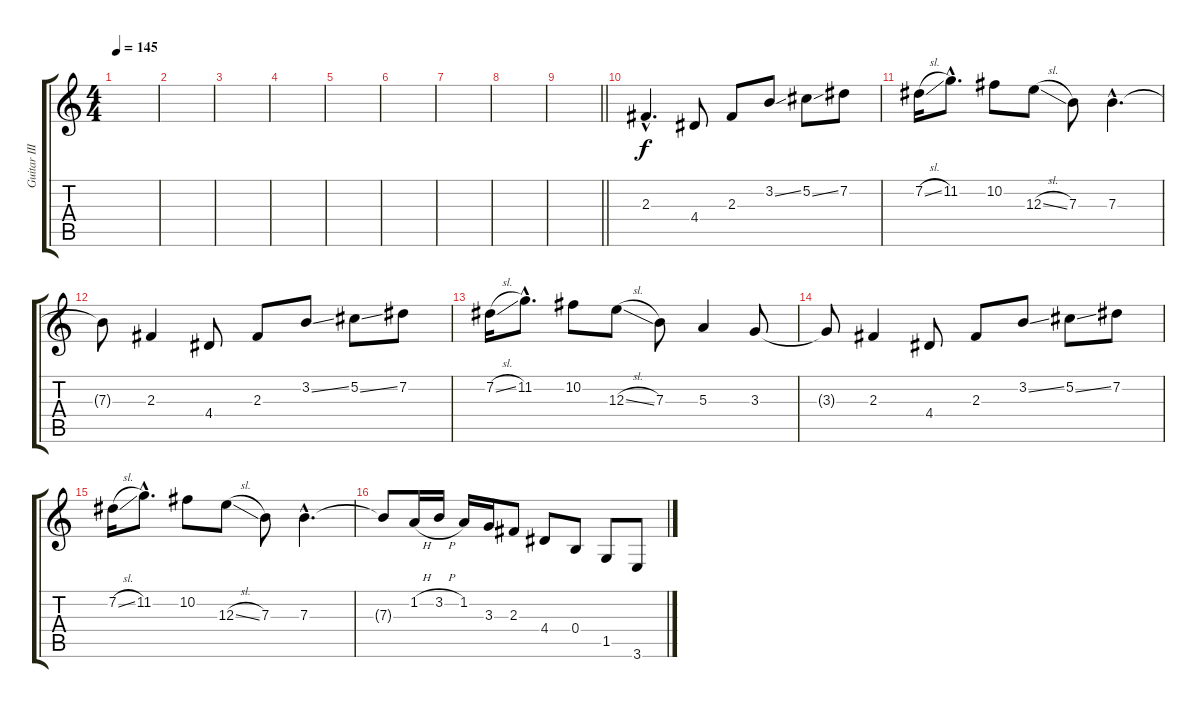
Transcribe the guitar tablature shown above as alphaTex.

\track ("Guitar III" "Guitar III") {instrument distortionguitar}
\staff {score tabs}
\tuning (Db4 Ab3 E3 B2 Gb2 Db2) {hide}
\ts (4 4)
\tempo 145
\clef g2
\ks c
|
|
|
|
|
|
|
|
\barLineRight lightlight
|
2.3{hac}.4{d volume 16} 4.4.8 2.3.8 3.2{ss}.8 5.2{ss}.8 7.2.8 |
7.2{sl}.16 11.2{hac}.8{d} 10.2.8 12.3{sl}.8 7.3.8 7.3{hac}.4{d} |
7.3{t}.8 2.3.4 4.4.8 2.3.8 3.2{ss}.8 5.2{ss}.8 7.2.8 |
7.2{sl}.16 11.2{hac}.8{d} 10.2.8 12.3{sl}.8 7.3.8 5.3.4 3.3.8 |
3.3{t}.8 2.3.4 4.4.8 2.3.8 3.2{ss}.8 5.2{ss}.8 7.2.8 |
7.2{sl}.16 11.2{hac}.8{d} 10.2.8 12.3{sl}.8 7.3.8 7.3{hac}.4{d} |
7.3{t}.8 1.2{h}.16 3.2{h}.16 1.2.16 3.3.16 2.3.8 4.4.8 0.4.8 1.5.8 3.6.8
